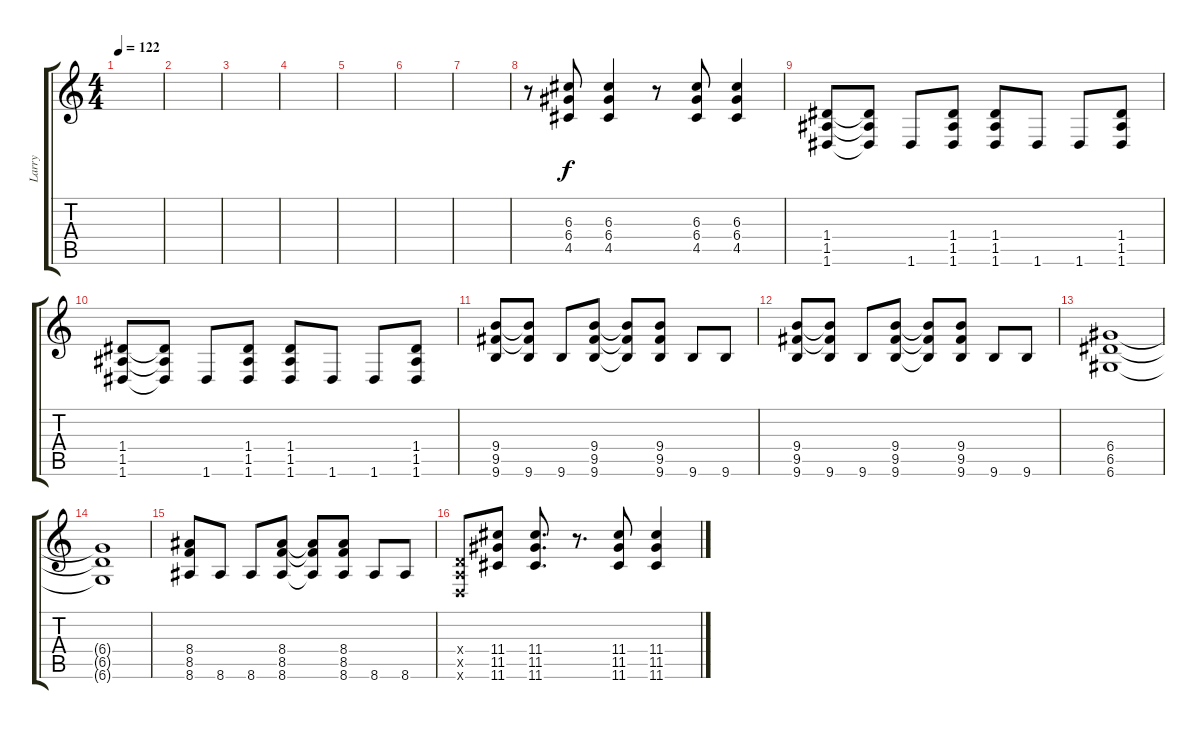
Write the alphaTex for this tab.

\track ("Larry " "Larry ") {instrument distortionguitar}
\staff {score tabs}
\tuning (E4 B3 G3 D3 A2 D2) {hide}
\ts (4 4)
\tempo 122
\clef g2
\ks c
|
|
|
|
|
|
|
r.8 (6.3 6.4 4.5).8 (6.3 6.4 4.5).4 r.8 (6.3 6.4 4.5).8 (6.3 6.4 4.5).4 |
(1.4 1.5 1.6).8 (1.4{t} 1.5{t} 1.6{t}).8 1.6.8 (1.4 1.5 1.6).8 (1.4 1.5 1.6).8 1.6.8 1.6.8 (1.4 1.5 1.6).8 |
(1.4 1.5 1.6).8 (1.4{t} 1.5{t} 1.6{t}).8 1.6.8 (1.4 1.5 1.6).8 (1.4 1.5 1.6).8 1.6.8 1.6.8 (1.4 1.5 1.6).8 |
(9.4 9.5 9.6).8 (9.4{t} 9.5{t} 9.6).8 9.6.8 (9.4 9.5 9.6).8 (9.4{t} 9.5{t} 9.6{t}).8 (9.4 9.5 9.6).8 9.6.8 9.6.8 |
(9.4 9.5 9.6).8 (9.4{t} 9.5{t} 9.6).8 9.6.8 (9.4 9.5 9.6).8 (9.4{t} 9.5{t} 9.6{t}).8 (9.4 9.5 9.6).8 9.6.8 9.6.8 |
(6.4 6.5 6.6).1 |
(6.4{t} 6.5{t} 6.6{t}).1 |
(8.4 8.5 8.6).8 8.6.8 8.6.8 (8.4 8.5 8.6).8 (8.4{t} 8.5{t} 8.6{t}).8 (8.4 8.5 8.6).8 8.6.8 8.6.8 |
(0.4{x} 0.5{x} 0.6{x}).8 (11.4 11.5 11.6).8 (11.4 11.5 11.6).8{d} r.8{d} (11.4 11.5 11.6).8 (11.4 11.5 11.6).4
